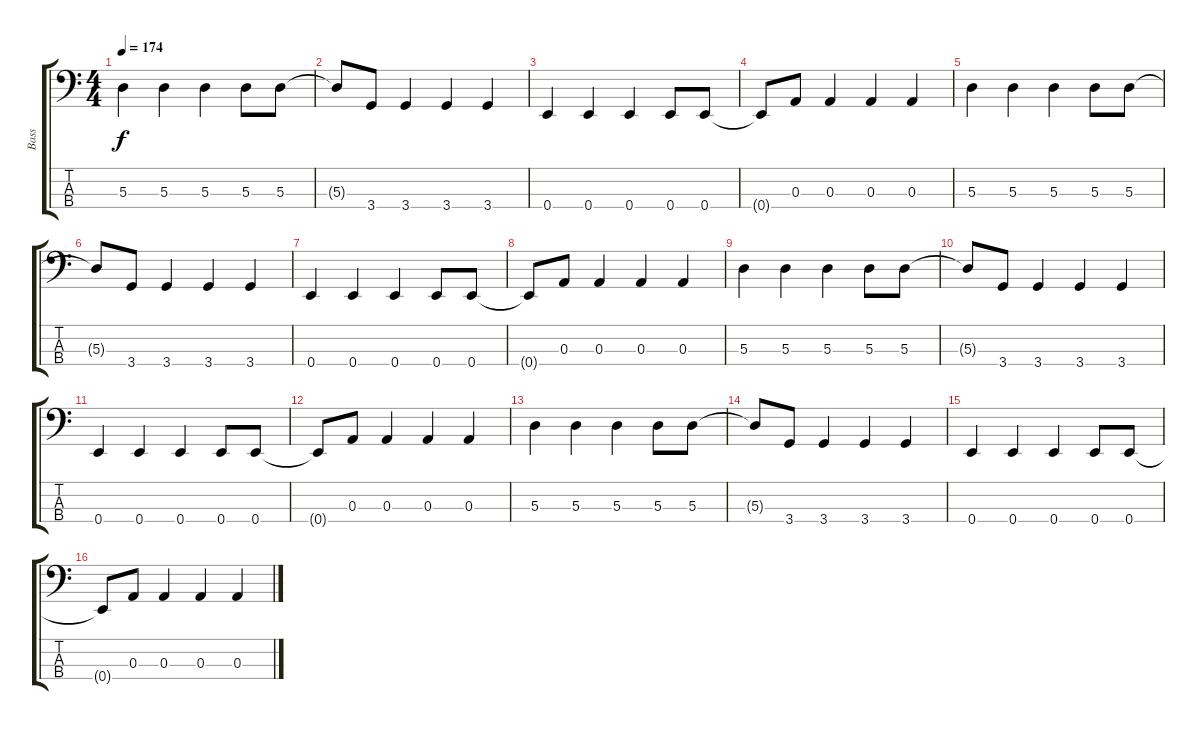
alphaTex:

\track ("Bass" "Bass") {instrument electricbassfinger}
\staff {score tabs}
\tuning (G2 D2 A1 E1) {hide}
\ts (4 4)
\tempo 174
\clef f4
\ks c
5.3.4{dy f} 5.3.4 5.3.4 5.3.8 5.3.8 |
5.3{t}.8 3.4.8 3.4.4 3.4.4 3.4.4 |
0.4.4 0.4.4 0.4.4 0.4.8 0.4.8 |
0.4{t}.8 0.3.8 0.3.4 0.3.4 0.3.4 |
5.3.4 5.3.4 5.3.4 5.3.8 5.3.8 |
5.3{t}.8 3.4.8 3.4.4 3.4.4 3.4.4 |
0.4.4 0.4.4 0.4.4 0.4.8 0.4.8 |
0.4{t}.8 0.3.8 0.3.4 0.3.4 0.3.4 |
5.3.4 5.3.4 5.3.4 5.3.8 5.3.8 |
5.3{t}.8 3.4.8 3.4.4 3.4.4 3.4.4 |
0.4.4 0.4.4 0.4.4 0.4.8 0.4.8 |
0.4{t}.8 0.3.8 0.3.4 0.3.4 0.3.4 |
5.3.4 5.3.4 5.3.4 5.3.8 5.3.8 |
5.3{t}.8 3.4.8 3.4.4 3.4.4 3.4.4 |
0.4.4 0.4.4 0.4.4 0.4.8 0.4.8 |
0.4{t}.8 0.3.8 0.3.4 0.3.4 0.3.4
